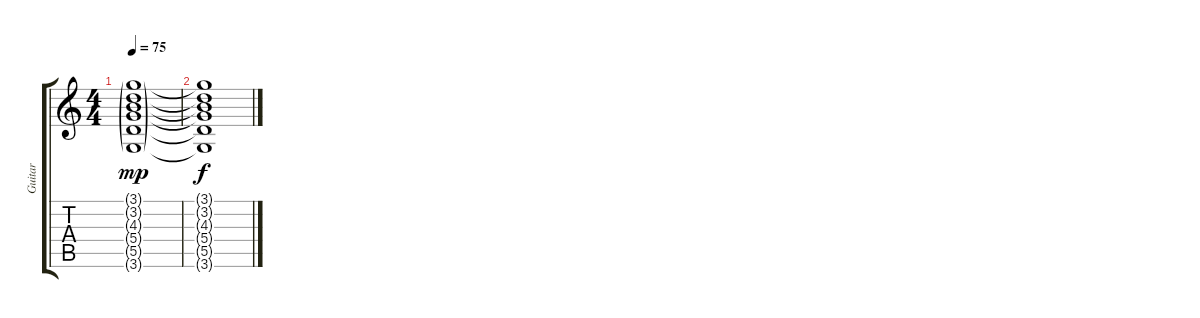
\track ("Guitar" "Guitar") {instrument acousticguitarsteel}
\staff {score tabs}
\tuning (E4 B3 G3 D3 A2 E2) {hide}
\ts (4 4)
\tempo 75
\clef g2
\ks c
(3.1{g} 3.2{g} 4.3{g} 5.4{g} 5.5{g} 3.6{g}).1{dy mp} |
(3.1{t} 3.2{t} 4.3{t} 5.4{t} 5.5{t} 3.6{t}).1{dy f}
